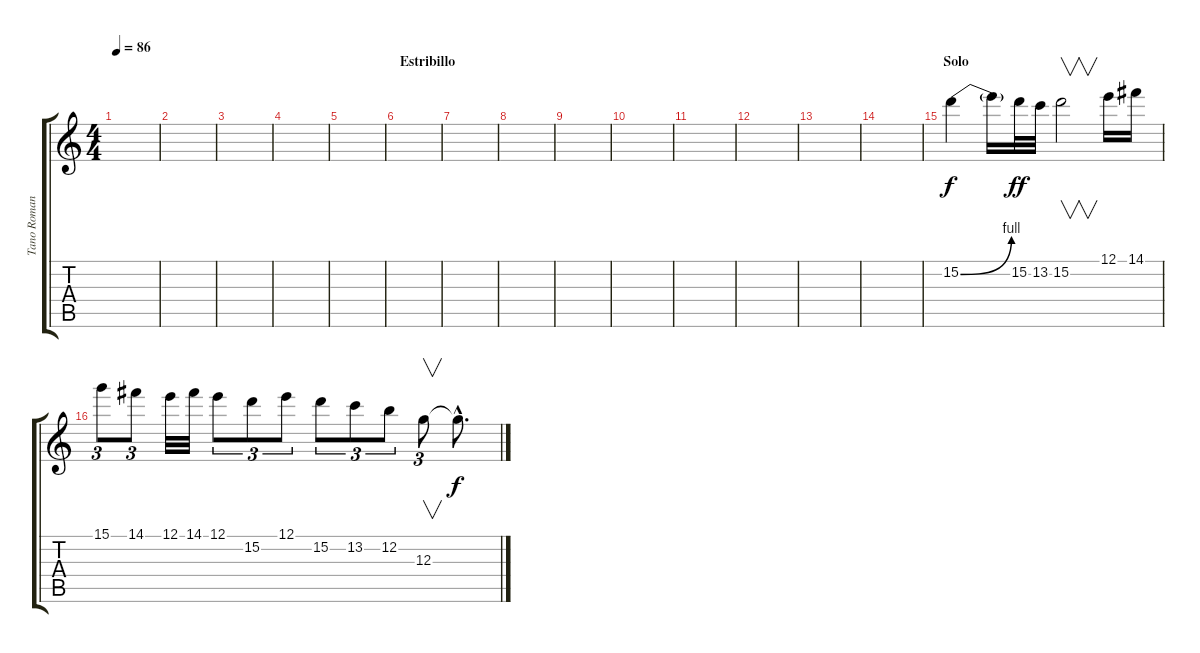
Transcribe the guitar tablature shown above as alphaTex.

\track ("Tano Romano (Solos)" "Tano Roman") {instrument distortionguitar}
\staff {score tabs}
\tuning (E4 B3 G3 D3 A2 E2) {hide}
\ts (4 4)
\tempo 86
\clef g2
\ks c
|
|
|
|
|
\section ("" "Estribillo")
|
|
|
|
|
|
|
|
|
\section ("" "Solo")
15.2{be (bend 0 0 60 4)}.4 15.2{t}.16{dy f} 15.2.32{dy ff} 13.2.32 15.2.2{v} 12.1.16 14.1.16 |
15.1.8{tu (3 2)} 14.1.8{tu (3 2)} 12.1.32 14.1.32 12.1.8{tu (3 2)} 15.2.8{tu (3 2)} 12.1.8{tu (3 2)} 15.2.8{tu (3 2)} 13.2.8{tu (3 2)} 12.2.8{tu (3 2)} 12.3.8{v tu (3 2)} 12.3{hac t}.8{d dy f}
